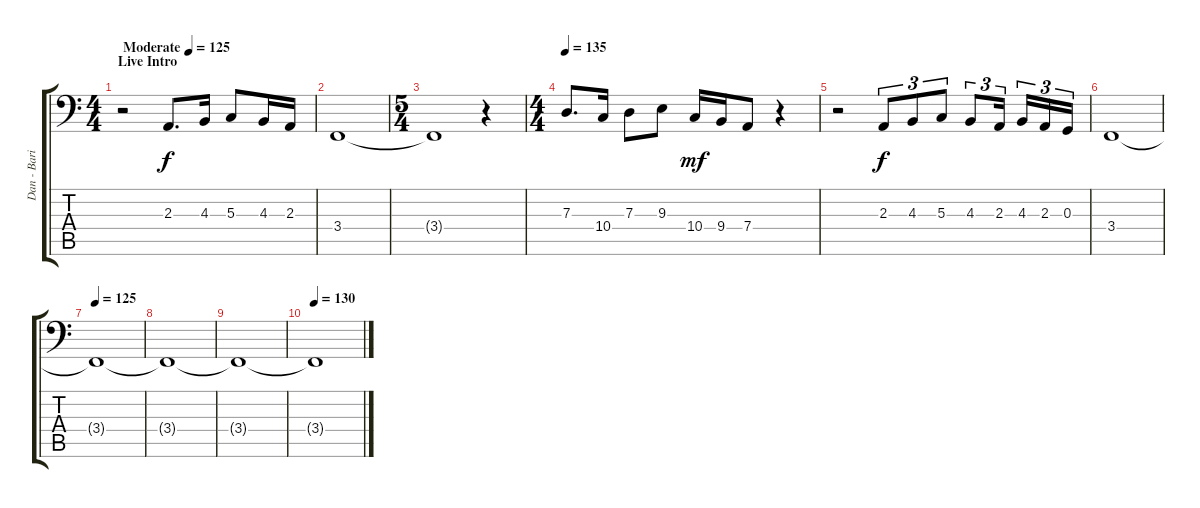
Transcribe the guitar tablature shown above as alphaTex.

\track ("Dan - Bari Sax" "Dan - Bari") {instrument baritonesax}
\staff {score tabs}
\tuning (E3 B2 G2 D2 A1 E1) {hide}
\ts (4 4)
\section ("" "Live Intro")
\tempo (125 "Moderate")
\clef f4
\ks c
r.2{dy f instrument baritonesax} 2.3.8{d} 4.3.16 5.3.8 4.3.16 2.3.16 |
3.4.1 |
\ts (5 4)
3.4{t}.1 r.4 |
\ts (4 4)
\tempo 135
7.3.8{d} 10.4.16 7.3.8 9.3.8 10.4.16{dy mf} 9.4.16 7.4.8 r.4 |
r.2 2.3.8{tu (3 2) dy f} 4.3.8{tu (3 2)} 5.3.8{tu (3 2)} 4.3.8{tu (3 2)} 2.3.16{tu (3 2) beam splitsecondary} 4.3.16{tu (3 2)} 2.3.16{tu (3 2)} 0.3.16{tu (3 2)} |
3.4.1 |
\tempo 125
3.4{t}.1 |
3.4{t}.1{volume 0} |
3.4{t}.1 |
\tempo 130
3.4{t}.1
